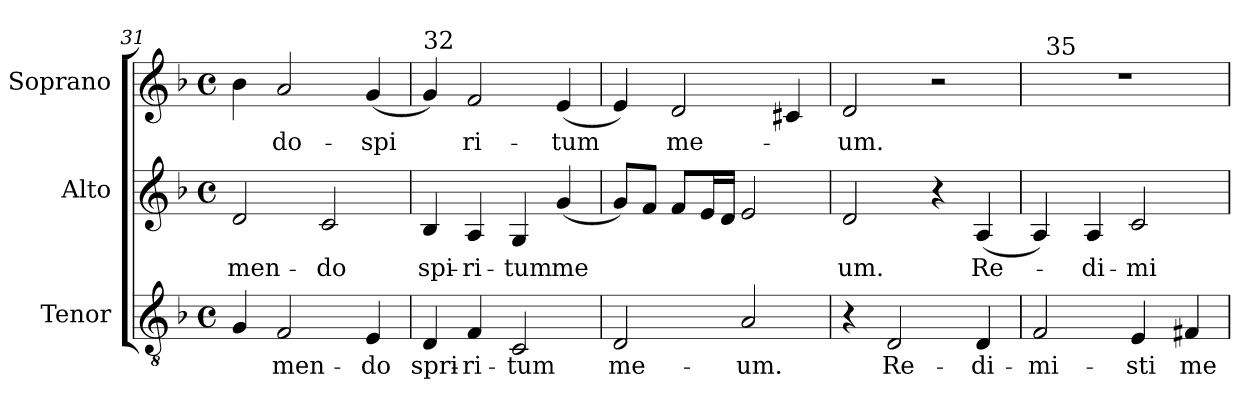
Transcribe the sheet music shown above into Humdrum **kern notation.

**kern	**text	**kern	**text	**kern	**text
*part3	*part3	*part2	*part2	*part1	*part1
*staff3	*staff3	*staff2	*staff2	*staff1	*staff1
*I"Tenor	*	*I"Alto	*	*I"Soprano	*
*I'T	*	*I'A	*	*I'S	*
*clefGv2	*	*clefG2	*	*clefG2	*
*k[b-]	*	*k[b-]	*	*k[b-]	*
*F:	*	*F:	*	*F:	*
*M4/4	*	*M4/4	*	*M4/4	*
*met(c)	*	*met(c)	*	*met(c)	*
=31	=31	=31	=31	=31	=31
4G/	.	2d/	-men-	4b-\	.
2F/	-men-	.	.	2a/	-do-
.	.	2c/	-do	.	.
4E/	-do	.	.	(4g/	-spi
!!LO:PB:g=z
=32	=32	=32	=32	=32	=32
!	!	!	!	!LO:TX:a:t=32	!
4D/	spri-	4B-/	spi-	4g/)	.
4F/	-ri-	4A/	-ri-	2f/	ri-
2C/	-tum	4G/	-tum	.	.
.	.	(4g/	me	(4e/	-tum
=33	=33	=33	=33	=33	=33
2D/	me-	8g/L)	.	4e/)	.
.	.	8f/J	.	.	.
.	.	8f/L	.	2d/	me-
.	.	16e/L	.	.	.
.	.	16d/JJ	.	.	.
2A/	-um.	2e/	.	.	.
.	.	.	.	4c#X/	.
=34	=34	=34	=34	=34	=34
4r	.	2d/	um.	2d/	-um.
2D/	Re-	.	.	.	.
.	.	4r	.	2r	.
4D/	-di-	(4A/	Re-	.	.
=35	=35	=35	=35	=35	=35
*	*	*	*	*^	*
2F/	-mi-	4A/)	.	1r	32ryy	.
!	!	!	!	!	!LO:TX:a:t=35	!
.	.	.	.	.	2ryy	.
.	.	4A/	-di-	.	.	.
4E/	-sti	2c/	-mi-	.	.	.
.	.	.	.	.	4...ryy	.
4F#X/	me	.	.	.	.	.
*	*	*	*	*v	*v	*
=	=	=	=	=	=
*-	*-	*-	*-	*-	*-
